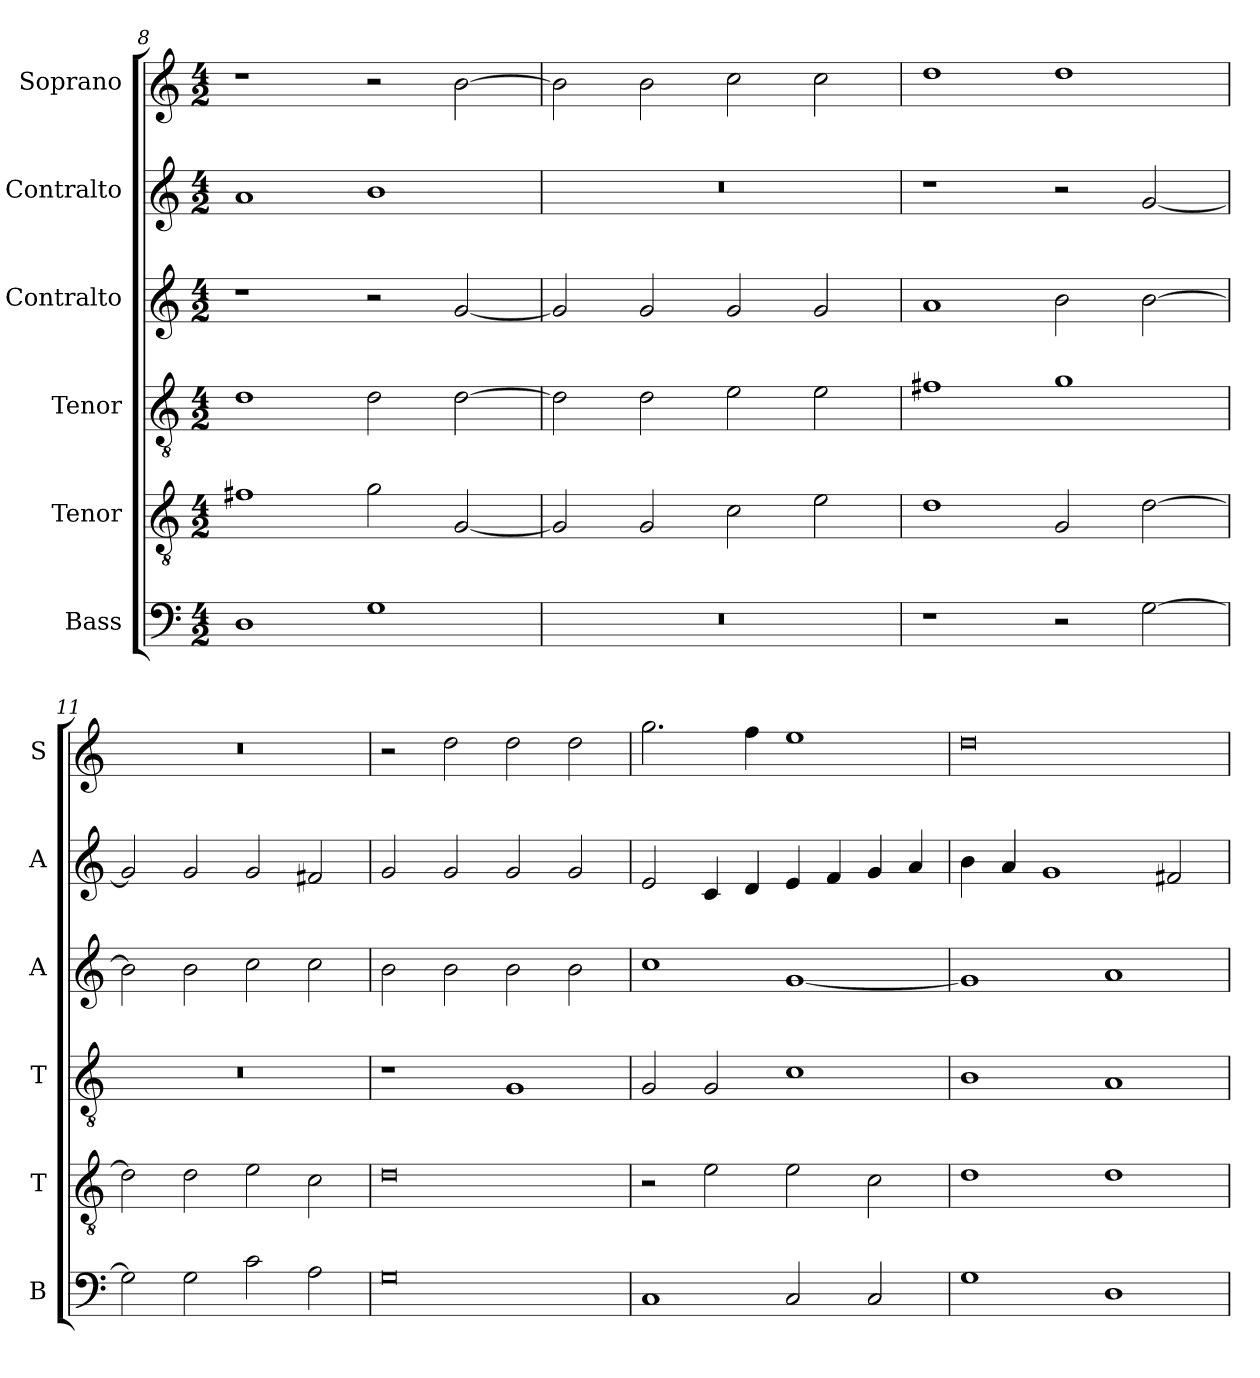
**kern	**kern	**kern	**kern	**kern	**kern
*part6	*part5	*part4	*part3	*part2	*part1
*staff6	*staff5	*staff4	*staff3	*staff2	*staff1
*I"Bass	*I"Tenor	*I"Tenor	*I"Contralto	*I"Contralto	*I"Soprano
*I'B	*I'T	*I'T	*I'A	*I'A	*I'S
*clefF4	*clefGv2	*clefGv2	*clefG2	*clefG2	*clefG2
*k[]	*k[]	*k[]	*k[]	*k[]	*k[]
*G:mix	*G:mix	*G:mix	*G:mix	*G:mix	*G:mix
*M4/2	*M4/2	*M4/2	*M4/2	*M4/2	*M4/2
=8	=8	=8	=8	=8	=8
1D	1f#X	1d	1r	1a	1r
1G	2g	2d	2r	1b	2r
.	[2G	[2d	[2g	.	[2b
=9	=9	=9	=9	=9	=9
0r	2G]	2d]	2g]	0r	2b]
.	2G	2d	2g	.	2b
.	2c	2e	2g	.	2cc
.	2e	2e	2g	.	2cc
=10	=10	=10	=10	=10	=10
1r	1d	1f#X	1a	1r	1dd
2r	2G	1g	2b	2r	1dd
[2G	[2d	.	[2b	[2g	.
=11	=11	=11	=11	=11	=11
2G]	2d]	0r	2b]	2g]	0r
2G	2d	.	2b	2g	.
2c	2e	.	2cc	2g	.
2A	2c	.	2cc	2f#X	.
=12	=12	=12	=12	=12	=12
0G	0d	1r	2b	2g	2r
.	.	.	2b	2g	2dd
.	.	1G	2b	2g	2dd
.	.	.	2b	2g	2dd
=13	=13	=13	=13	=13	=13
1C	2r	2G	1cc	2e	2.gg
.	2e	2G	.	4c	.
.	.	.	.	4d	4ff
2C	2e	1c	[1g	4e	1ee
.	.	.	.	4f	.
2C	2c	.	.	4g	.
.	.	.	.	4a	.
=14	=14	=14	=14	=14	=14
1G	1d	1B	1g]	4b	0dd
.	.	.	.	4a	.
.	.	.	.	1g	.
1D	1d	1A	1a	.	.
.	.	.	.	2f#X	.
=	=	=	=	=	=
*-	*-	*-	*-	*-	*-
